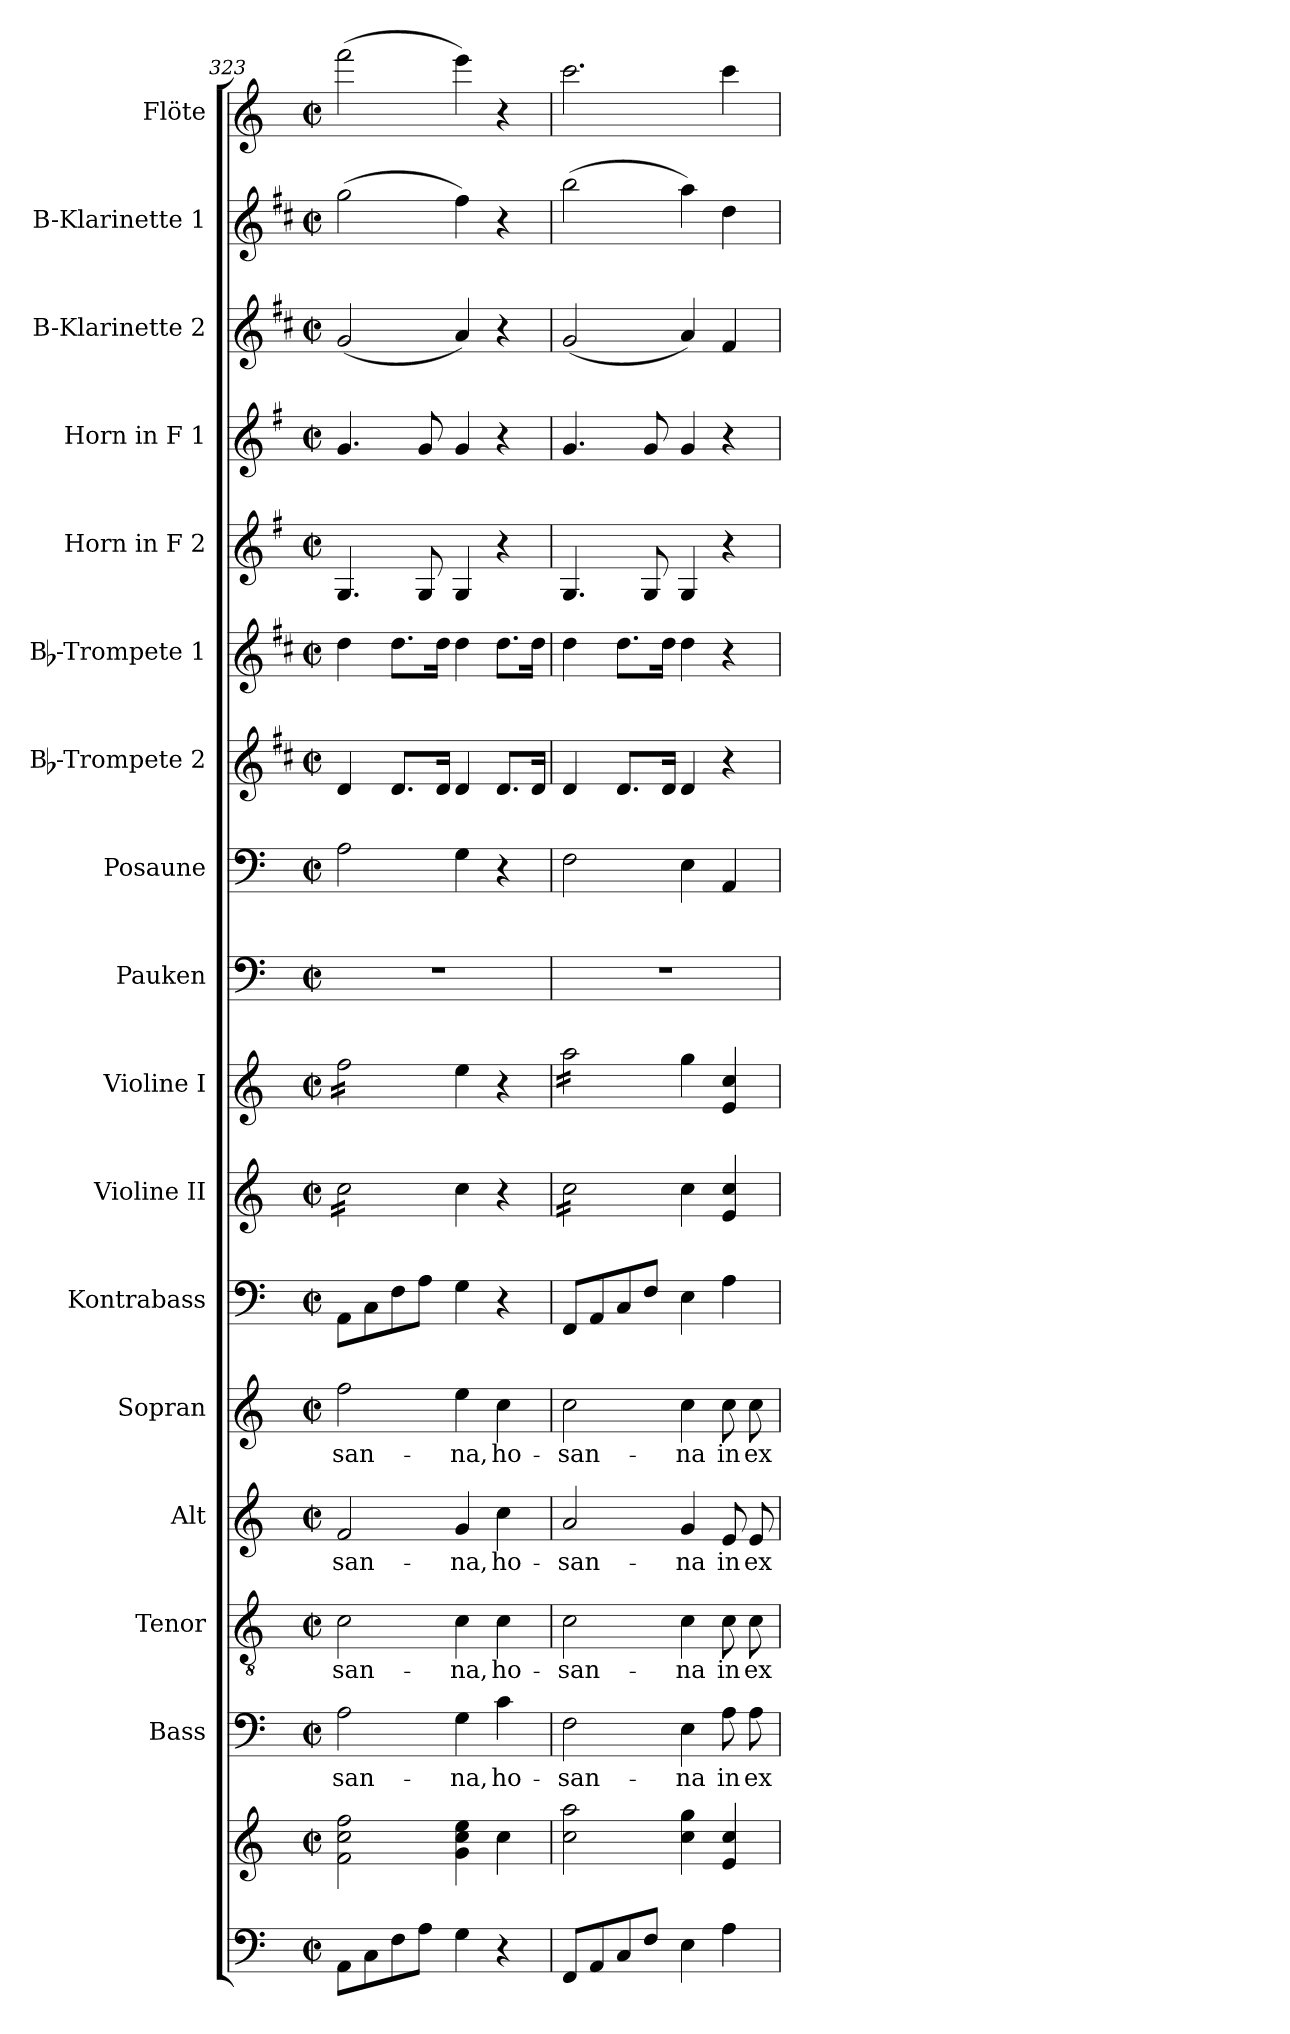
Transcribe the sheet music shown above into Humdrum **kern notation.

**kern	**kern	**kern	**text	**kern	**text	**kern	**text	**kern	**text	**kern	**kern	**kern	**kern	**kern	**kern	**kern	**kern	**kern	**kern	**kern	**kern
*part17	*part17	*part16	*part16	*part15	*part15	*part14	*part14	*part13	*part13	*part12	*part11	*part10	*part9	*part8	*part7	*part6	*part5	*part4	*part3	*part2	*part1
*staff18	*staff17	*staff16	*staff16	*staff15	*staff15	*staff14	*staff14	*staff13	*staff13	*staff12	*staff11	*staff10	*staff9	*staff8	*staff7	*staff6	*staff5	*staff4	*staff3	*staff2	*staff1
*	*	*I"Bass	*	*I"Tenor	*	*I"Alt	*	*I"Sopran	*	*I"Kontrabass	*I"Violine II	*I"Violine I	*I"Pauken	*I"Posaune	*I"Bb-Trompete 2	*I"Bb-Trompete 1	*I"Horn in F 2	*I"Horn in F 1	*I"B-Klarinette 2	*I"B-Klarinette 1	*I"Flöte
*	*	*I'B.	*	*I'T.	*	*I'A.	*	*I'S.	*	*I'Kb.	*I'Vl. II	*I'Vl. I	*I'Pk.	*I'Pos.	*I'Bb Trp. 2	*I'Bb Trp. 1	*I'Hrn. 2	*I'Hrn. 1	*I'B Kl. 2	*I'B Kl. 1	*I'Fl.
*clefF4	*clefG2	*clefF4	*	*clefGv2	*	*clefG2	*	*clefG2	*	*clefF4	*clefG2	*clefG2	*clefF4	*clefF4	*clefG2	*clefG2	*clefG2	*clefG2	*clefG2	*clefG2	*clefG2
*	*	*	*	*	*	*	*	*	*	*ITrd7c12	*	*	*	*	*ITrd1c2	*ITrd1c2	*ITrd4c7	*ITrd4c7	*ITrd1c2	*ITrd1c2	*
*k[]	*k[]	*k[]	*	*k[]	*	*k[]	*	*k[]	*	*k[]	*k[]	*k[]	*k[]	*k[]	*k[]	*k[]	*k[]	*k[]	*k[]	*k[]	*k[]
*C:	*C:	*C:	*	*C:	*	*C:	*	*C:	*	*C:	*C:	*C:	*C:	*C:	*C:	*C:	*C:	*C:	*C:	*C:	*C:
*M2/2	*M2/2	*M2/2	*	*M2/2	*	*M2/2	*	*M2/2	*	*M2/2	*M2/2	*M2/2	*M2/2	*M2/2	*M2/2	*M2/2	*M2/2	*M2/2	*M2/2	*M2/2	*M2/2
*met(c|)	*met(c|)	*met(c|)	*	*met(c|)	*	*met(c|)	*	*met(c|)	*	*met(c|)	*met(c|)	*met(c|)	*met(c|)	*met(c|)	*met(c|)	*met(c|)	*met(c|)	*met(c|)	*met(c|)	*met(c|)	*met(c|)
=323	=323	=323	=323	=323	=323	=323	=323	=323	=323	=323	=323	=323	=323	=323	=323	=323	=323	=323	=323	=323	=323
!	!	!	!LO:LY:b	!	!LO:LY:b	!	!LO:LY:b	!	!LO:LY:b	!	!	!	!	!	!	!	!	!	!	!	!
*	*	*	*	*	*	*	*	*	*	*	*tremolo	*	*	*	*	*	*	*	*	*	*
*	*	*	*	*	*	*	*	*	*	*	*	*tremolo	*	*	*	*	*	*	*	*	*
8AA\L	2f\ 2cc\ 2ff\	2A\	-san-	2c\	-san-	2f/	-san-	2ff\	-san-	8AAA\L	16cc\LL	16ff\LL	1r	2A\	4c/	4cc\	4.C/	4.c/	(<2f/	(>2ff\	(>2fff\
.	.	.	.	.	.	.	.	.	.	.	16cc\	16ff\	.	.	.	.	.	.	.	.	.
8C\	.	.	.	.	.	.	.	.	.	8CC\	16cc\	16ff\	.	.	.	.	.	.	.	.	.
.	.	.	.	.	.	.	.	.	.	.	16cc\	16ff\	.	.	.	.	.	.	.	.	.
8F\	.	.	.	.	.	.	.	.	.	8FF\	16cc\	16ff\	.	.	8.c/L	8.cc\L	.	.	.	.	.
.	.	.	.	.	.	.	.	.	.	.	16cc\	16ff\	.	.	.	.	.	.	.	.	.
8A\J	.	.	.	.	.	.	.	.	.	8AA\J	16cc\	16ff\	.	.	.	.	8C/	8c/	.	.	.
.	.	.	.	.	.	.	.	.	.	.	16cc\JJ	16ff\JJ	.	.	16c/Jk	16cc\Jk	.	.	.	.	.
*	*	*	*	*	*	*	*	*	*	*	*	*Xtremolo	*	*	*	*	*	*	*	*	*
*	*	*	*	*	*	*	*	*	*	*	*Xtremolo	*	*	*	*	*	*	*	*	*	*
!	!	!	!LO:LY:b	!	!LO:LY:b	!	!LO:LY:b	!	!LO:LY:b	!	!	!	!	!	!	!	!	!	!	!	!
4G\	4g\ 4cc\ 4ee\	4G\	-na,	4c\	-na,	4g/	-na,	4ee\	-na,	4GG\	4cc\	4ee\	.	4G\	4c/	4cc\	4C/	4c/	4g/)	4ee\)	4eee\)
!	!	!	!LO:LY:b	!	!LO:LY:b	!	!LO:LY:b	!	!LO:LY:b	!	!	!	!	!	!	!	!	!	!	!	!
4r	4cc\	4c\	ho-	4c\	ho-	4cc\	ho-	4cc\	ho-	4r	4r	4r	.	4r	8.c/L	8.cc\L	4r	4r	4r	4r	4r
.	.	.	.	.	.	.	.	.	.	.	.	.	.	.	16c/Jk	16cc\Jk	.	.	.	.	.
=324	=324	=324	=324	=324	=324	=324	=324	=324	=324	=324	=324	=324	=324	=324	=324	=324	=324	=324	=324	=324	=324
!	!	!	!LO:LY:b	!	!LO:LY:b	!	!LO:LY:b	!	!LO:LY:b	!	!	!	!	!	!	!	!	!	!	!	!
*	*	*	*	*	*	*	*	*	*	*	*tremolo	*	*	*	*	*	*	*	*	*	*
*	*	*	*	*	*	*	*	*	*	*	*	*tremolo	*	*	*	*	*	*	*	*	*
8FF/L	2cc\ 2aa\	2F\	-san-	2c\	-san-	2a/	-san-	2cc\	-san-	8FFF/L	16cc\LL	16aa\LL	1r	2F\	4c/	4cc\	4.C/	4.c/	(<2f/	(>2aa\	2.ccc\
.	.	.	.	.	.	.	.	.	.	.	16cc\	16aa\	.	.	.	.	.	.	.	.	.
8AA/	.	.	.	.	.	.	.	.	.	8AAA/	16cc\	16aa\	.	.	.	.	.	.	.	.	.
.	.	.	.	.	.	.	.	.	.	.	16cc\	16aa\	.	.	.	.	.	.	.	.	.
8C/	.	.	.	.	.	.	.	.	.	8CC/	16cc\	16aa\	.	.	8.c/L	8.cc\L	.	.	.	.	.
.	.	.	.	.	.	.	.	.	.	.	16cc\	16aa\	.	.	.	.	.	.	.	.	.
8F/J	.	.	.	.	.	.	.	.	.	8FF/J	16cc\	16aa\	.	.	.	.	8C/	8c/	.	.	.
.	.	.	.	.	.	.	.	.	.	.	16cc\JJ	16aa\JJ	.	.	16c/Jk	16cc\Jk	.	.	.	.	.
*	*	*	*	*	*	*	*	*	*	*	*	*Xtremolo	*	*	*	*	*	*	*	*	*
*	*	*	*	*	*	*	*	*	*	*	*Xtremolo	*	*	*	*	*	*	*	*	*	*
!	!	!	!LO:LY:b	!	!LO:LY:b	!	!LO:LY:b	!	!LO:LY:b	!	!	!	!	!	!	!	!	!	!	!	!
4E\	4cc\ 4gg\	4E\	-na	4c\	-na	4g/	-na	4cc\	-na	4EE\	4cc\	4gg\	.	4E\	4c/	4cc\	4C/	4c/	4g/)	4gg\)	.
!	!	!	!LO:LY:b	!	!LO:LY:b	!	!LO:LY:b	!	!LO:LY:b	!	!	!	!	!	!	!	!	!	!	!	!
4A\	4e/ 4cc/	8A\	in	8c\	in	8e/	in	8cc\	in	4AA\	4e/ 4cc/	4e/ 4cc/	.	4AA/	4r	4r	4r	4r	4e/	4cc\	4ccc\
!	!	!	!LO:LY:b	!	!LO:LY:b	!	!LO:LY:b	!	!LO:LY:b	!	!	!	!	!	!	!	!	!	!	!	!
.	.	8A\	ex-	8c\	ex-	8e/	ex-	8cc\	ex-	.	.	.	.	.	.	.	.	.	.	.	.
=	=	=	=	=	=	=	=	=	=	=	=	=	=	=	=	=	=	=	=	=	=
*-	*-	*-	*-	*-	*-	*-	*-	*-	*-	*-	*-	*-	*-	*-	*-	*-	*-	*-	*-	*-	*-
